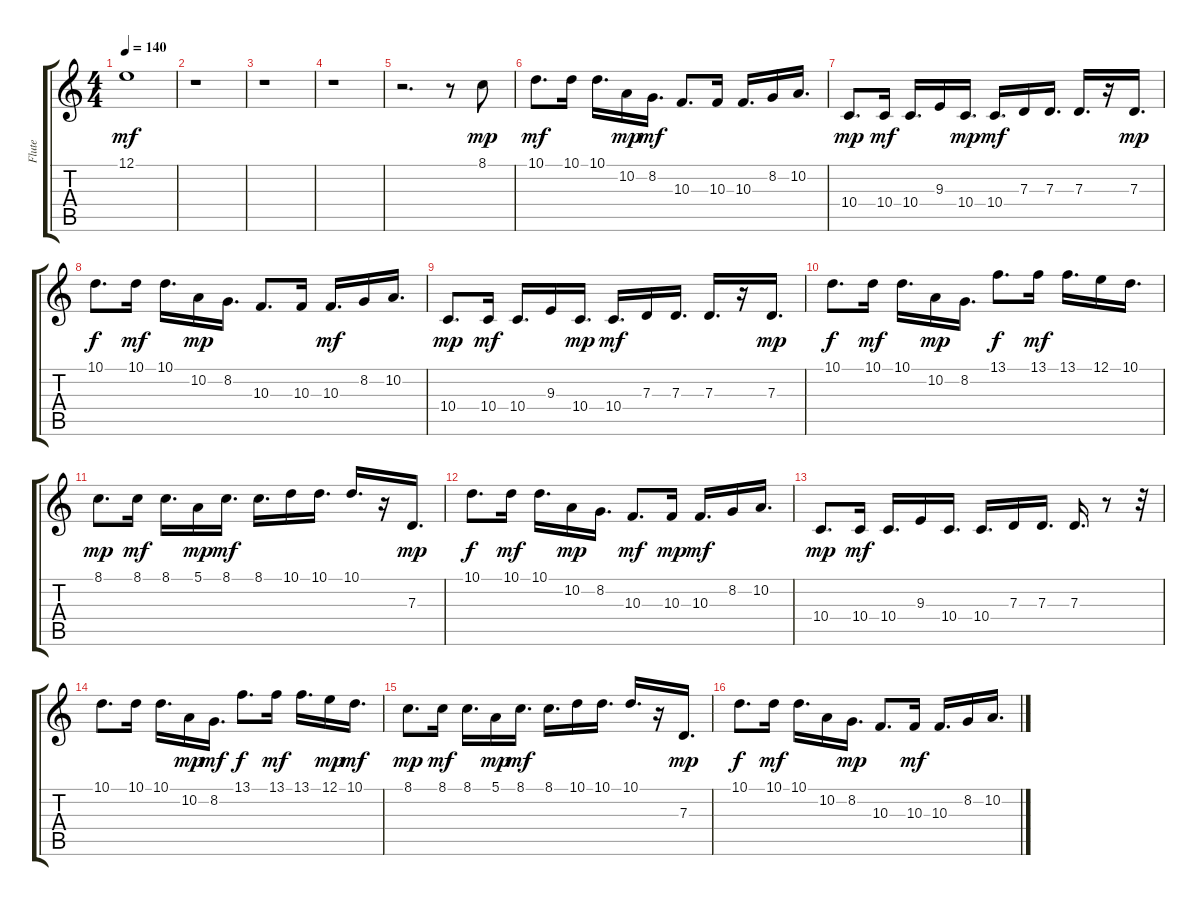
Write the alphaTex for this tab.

\track ("Flute" "Flute") {instrument flute}
\staff {score tabs}
\tuning (E4 B3 G3 D3 A2 E2) {hide}
\ts (4 4)
\tempo 140
\clef g2
\ks c
12.1.1{dy mf} |
r.1 |
r.1 |
r.1 |
r.2{d} r.8 8.1.8{dy mp} |
10.1.8{d dy mf} 10.1.16 10.1.16{d} 10.2.16{dy mp} 8.2.16{d dy mf} 10.3.8{d} 10.3.16 10.3.16{d} 8.2.16 10.2.16{d} |
10.4.8{d dy mp} 10.4.16{dy mf} 10.4.16{d} 9.3.16 10.4.16{d dy mp} 10.4.16{d dy mf} 7.3.16 7.3.16{d} 7.3.16{d} r.16 7.3.16{d dy mp} |
10.1.8{d dy f} 10.1.16{dy mf} 10.1.16{d} 10.2.16{dy mp} 8.2.16{d} 10.3.8{d} 10.3.16 10.3.16{d dy mf} 8.2.16 10.2.16{d} |
10.4.8{d dy mp} 10.4.16{dy mf} 10.4.16{d} 9.3.16 10.4.16{d dy mp} 10.4.16{d dy mf} 7.3.16 7.3.16{d} 7.3.16{d} r.16 7.3.16{d dy mp} |
10.1.8{d dy f} 10.1.16{dy mf} 10.1.16{d} 10.2.16{dy mp} 8.2.16{d} 13.1.8{d dy f} 13.1.16{dy mf} 13.1.16{d} 12.1.16 10.1.16{d} |
8.1.8{d dy mp} 8.1.16{dy mf} 8.1.16{d} 5.1.16{dy mp} 8.1.16{d dy mf} 8.1.16{d} 10.1.16 10.1.16{d} 10.1.16{d} r.16 7.3.16{d dy mp} |
10.1.8{d dy f} 10.1.16{dy mf} 10.1.16{d} 10.2.16{dy mp} 8.2.16{d} 10.3.8{d dy mf} 10.3.16{dy mp} 10.3.16{d dy mf} 8.2.16 10.2.16{d} |
10.4.8{d dy mp} 10.4.16{dy mf} 10.4.16{d} 9.3.16 10.4.16{d} 10.4.16{d} 7.3.16 7.3.16{d} 7.3.16{d} r.8 r.32 |
10.1.8{d} 10.1.16 10.1.16{d} 10.2.16{dy mp} 8.2.16{d dy mf} 13.1.8{d dy f} 13.1.16{dy mf} 13.1.16{d} 12.1.16{dy mp} 10.1.16{d dy mf} |
8.1.8{d dy mp} 8.1.16{dy mf} 8.1.16{d} 5.1.16{dy mp} 8.1.16{d dy mf} 8.1.16{d} 10.1.16 10.1.16{d} 10.1.16{d} r.16 7.3.16{d dy mp} |
10.1.8{d dy f} 10.1.16{dy mf} 10.1.16{d} 10.2.16 8.2.16{d dy mp} 10.3.8{d} 10.3.16{dy mf} 10.3.16{d} 8.2.16 10.2.16{d}
